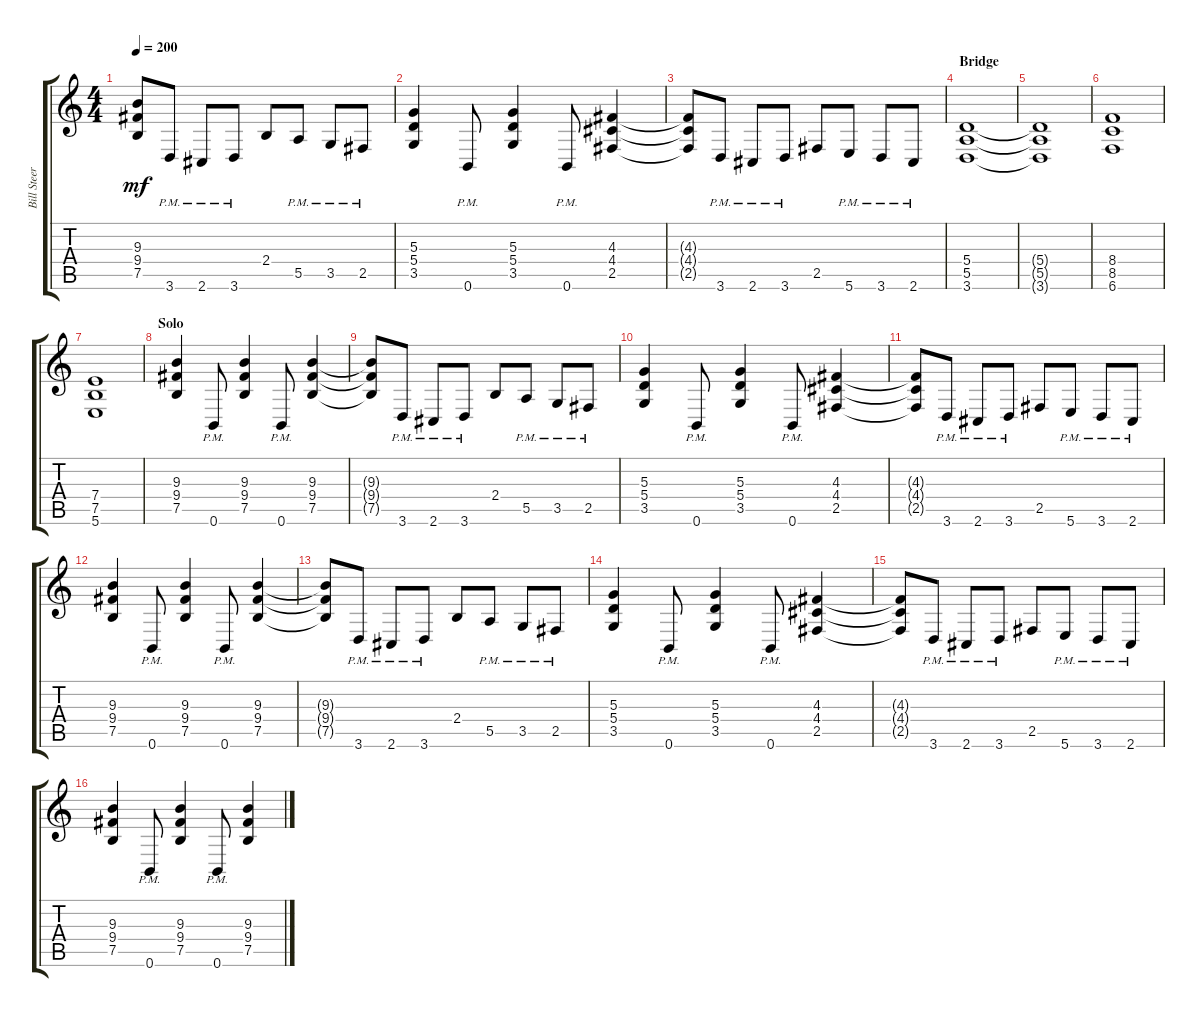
\track ("Bill Steer (left)" "Bill Steer") {instrument distortionguitar}
\staff {score tabs}
\tuning (B3 Gb3 D3 A2 E2 B1) {hide}
\ts (4 4)
\tempo 200
\clef g2
\ks c
(9.3{t} 9.4{t} 7.5{t}).8{dy mf} 3.6{pm}.8 2.6{pm}.8 3.6{pm}.8 2.4.8 5.5{pm}.8 3.5{pm}.8 2.5{pm}.8 |
(5.3 5.4 3.5).4 0.6{pm}.8 (5.3 5.4 3.5).4 0.6{pm}.8 (4.3 4.4 2.5).4 |
(4.3{t} 4.4{t} 2.5{t}).8 3.6{pm}.8 2.6{pm}.8 3.6{pm}.8 2.5.8 5.6{pm}.8 3.6{pm}.8 2.6{pm}.8 |
\section ("" "Bridge")
(5.4 5.5 3.6).1 |
(5.4{t} 5.5{t} 3.6{t}).1 |
(8.4 8.5 6.6).1 |
(7.4 7.5 5.6).1 |
\section ("" "Solo")
(9.3 9.4 7.5).4 0.6{pm}.8 (9.3 9.4 7.5).4 0.6{pm}.8 (9.3 9.4 7.5).4 |
(9.3{t} 9.4{t} 7.5{t}).8 3.6{pm}.8 2.6{pm}.8 3.6{pm}.8 2.4.8 5.5{pm}.8 3.5{pm}.8 2.5{pm}.8 |
(5.3 5.4 3.5).4 0.6{pm}.8 (5.3 5.4 3.5).4 0.6{pm}.8 (4.3 4.4 2.5).4 |
(4.3{t} 4.4{t} 2.5{t}).8 3.6{pm}.8 2.6{pm}.8 3.6{pm}.8 2.5.8 5.6{pm}.8 3.6{pm}.8 2.6{pm}.8 |
(9.3 9.4 7.5).4 0.6{pm}.8 (9.3 9.4 7.5).4 0.6{pm}.8 (9.3 9.4 7.5).4 |
(9.3{t} 9.4{t} 7.5{t}).8 3.6{pm}.8 2.6{pm}.8 3.6{pm}.8 2.4.8 5.5{pm}.8 3.5{pm}.8 2.5{pm}.8 |
(5.3 5.4 3.5).4 0.6{pm}.8 (5.3 5.4 3.5).4 0.6{pm}.8 (4.3 4.4 2.5).4 |
(4.3{t} 4.4{t} 2.5{t}).8 3.6{pm}.8 2.6{pm}.8 3.6{pm}.8 2.5.8 5.6{pm}.8 3.6{pm}.8 2.6{pm}.8 |
(9.3 9.4 7.5).4 0.6{pm}.8 (9.3 9.4 7.5).4 0.6{pm}.8 (9.3 9.4 7.5).4
